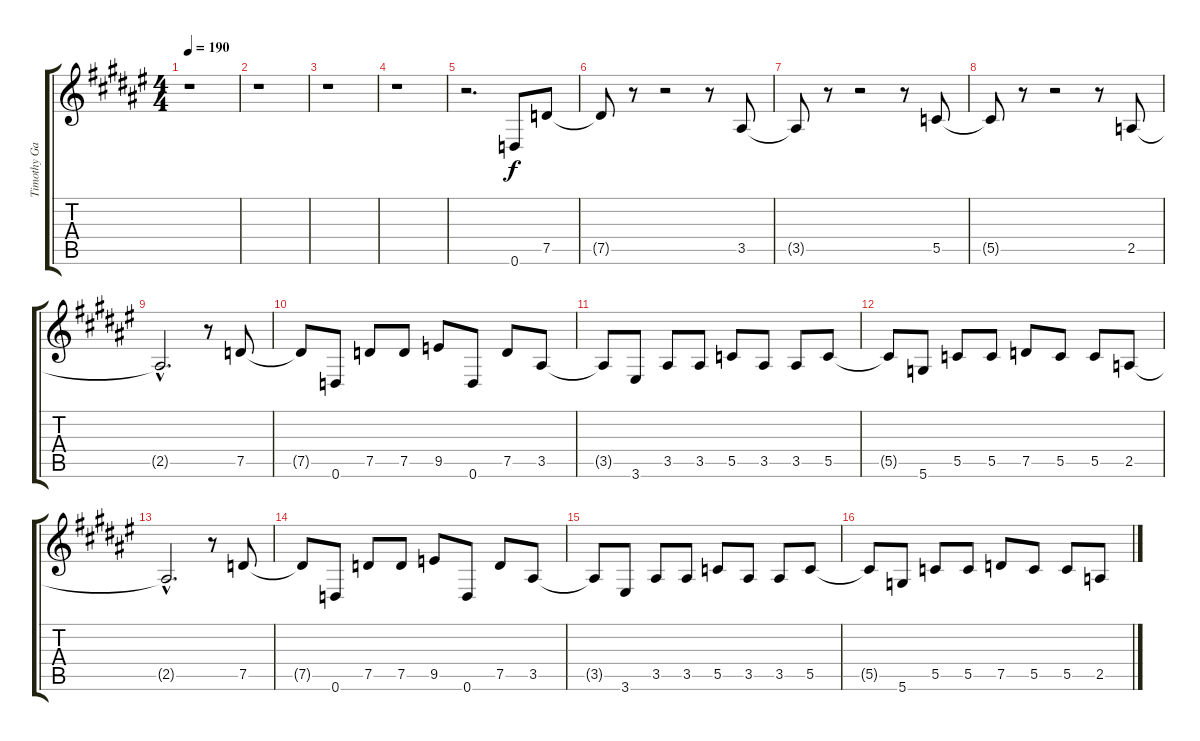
\track ("Timothy Gaines" "Timothy Ga") {instrument electricbasspick}
\staff {score tabs}
\tuning (D4 A3 F3 C3 G2 D2) {hide}
\ts (4 4)
\tempo 190
\clef g2
\ks d#minor
r.1{dy f instrument electricbasspick} |
r.1 |
r.1 |
r.1 |
r.2{d} 0.6.8 7.5.8 |
7.5{t}.8 r.8 r.2 r.8 3.5.8 |
3.5{t}.8 r.8 r.2 r.8 5.5.8 |
5.5{t}.8 r.8 r.2 r.8 2.5.8 |
2.5{hac t}.2{d} r.8 7.5.8 |
7.5{t}.8 0.6.8 7.5.8 7.5.8 9.5.8 0.6.8 7.5.8 3.5.8 |
3.5{t}.8 3.6.8 3.5.8 3.5.8 5.5.8 3.5.8 3.5.8 5.5.8 |
5.5{t}.8 5.6.8 5.5.8 5.5.8 7.5.8 5.5.8 5.5.8 2.5.8 |
2.5{hac t}.2{d} r.8 7.5.8 |
7.5{t}.8 0.6.8 7.5.8 7.5.8 9.5.8 0.6.8 7.5.8 3.5.8 |
3.5{t}.8 3.6.8 3.5.8 3.5.8 5.5.8 3.5.8 3.5.8 5.5.8 |
5.5{t}.8 5.6.8 5.5.8 5.5.8 7.5.8 5.5.8 5.5.8 2.5.8
